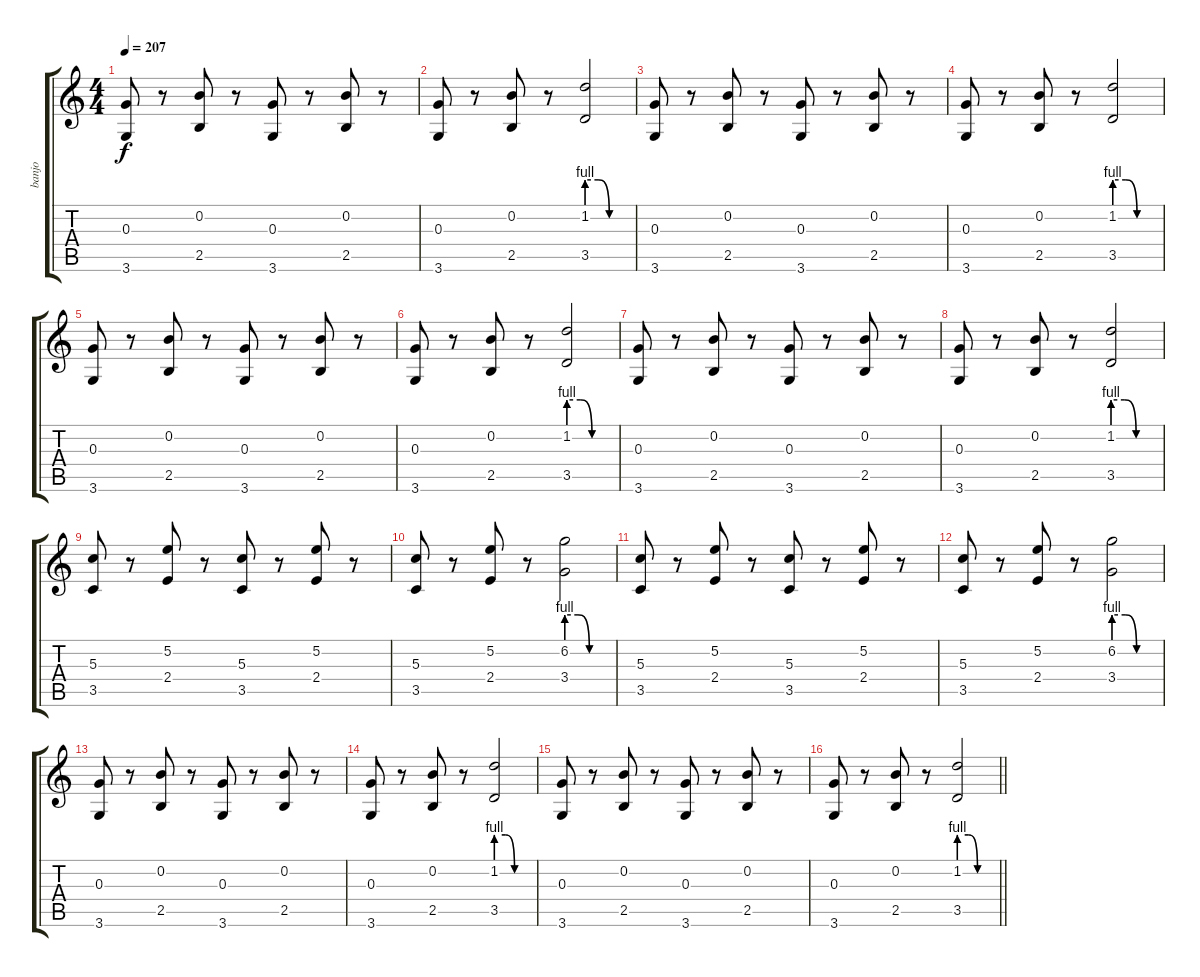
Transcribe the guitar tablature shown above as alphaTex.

\track ("banjo" "banjo") {instrument banjo}
\staff {score tabs}
\tuning (E4 B3 G3 D3 A2 E2) {hide}
\displaytranspose 12
\ts (4 4)
\tempo 207
\clef g2
\ks c
(0.3 3.6).8{dy f} r.8 (0.2 2.5).8 r.8 (0.3 3.6).8 r.8 (0.2 2.5).8 r.8 |
(0.3 3.6).8 r.8 (0.2 2.5).8 r.8 (1.2{be (custom 0 4 15 4 30 0 60 0)} 3.5{be (custom 0 4 15 4 30 0 60 0)}).2 |
(0.3 3.6).8 r.8 (0.2 2.5).8 r.8 (0.3 3.6).8 r.8 (0.2 2.5).8 r.8 |
(0.3 3.6).8 r.8 (0.2 2.5).8 r.8 (1.2{be (custom 0 4 15 4 30 0 60 0)} 3.5{be (custom 0 4 15 4 30 0 60 0)}).2 |
(0.3 3.6).8 r.8 (0.2 2.5).8 r.8 (0.3 3.6).8 r.8 (0.2 2.5).8 r.8 |
(0.3 3.6).8 r.8 (0.2 2.5).8 r.8 (1.2{be (custom 0 4 15 4 30 0 60 0)} 3.5{be (custom 0 4 15 4 30 0 60 0)}).2 |
(0.3 3.6).8 r.8 (0.2 2.5).8 r.8 (0.3 3.6).8 r.8 (0.2 2.5).8 r.8 |
(0.3 3.6).8 r.8 (0.2 2.5).8 r.8 (1.2{be (custom 0 4 15 4 30 0 60 0)} 3.5{be (custom 0 4 15 4 30 0 60 0)}).2 |
(5.3 3.5).8 r.8 (5.2 2.4).8 r.8 (5.3 3.5).8 r.8 (5.2 2.4).8 r.8 |
(5.3 3.5).8 r.8 (5.2 2.4).8 r.8 (6.2{be (custom 0 4 15 4 30 0 60 0)} 3.4{be (custom 0 4 15 4 30 0 60 0)}).2 |
(5.3 3.5).8 r.8 (5.2 2.4).8 r.8 (5.3 3.5).8 r.8 (5.2 2.4).8 r.8 |
(5.3 3.5).8 r.8 (5.2 2.4).8 r.8 (6.2{be (custom 0 4 15 4 30 0 60 0)} 3.4{be (custom 0 4 15 4 30 0 60 0)}).2 |
(0.3 3.6).8 r.8 (0.2 2.5).8 r.8 (0.3 3.6).8 r.8 (0.2 2.5).8 r.8 |
(0.3 3.6).8 r.8 (0.2 2.5).8 r.8 (1.2{be (custom 0 4 15 4 30 0 60 0)} 3.5{be (custom 0 4 15 4 30 0 60 0)}).2 |
(0.3 3.6).8 r.8 (0.2 2.5).8 r.8 (0.3 3.6).8 r.8 (0.2 2.5).8 r.8 |
\barLineRight lightlight
(0.3 3.6).8 r.8 (0.2 2.5).8 r.8 (1.2{be (custom 0 4 15 4 30 0 60 0)} 3.5{be (custom 0 4 15 4 30 0 60 0)}).2
